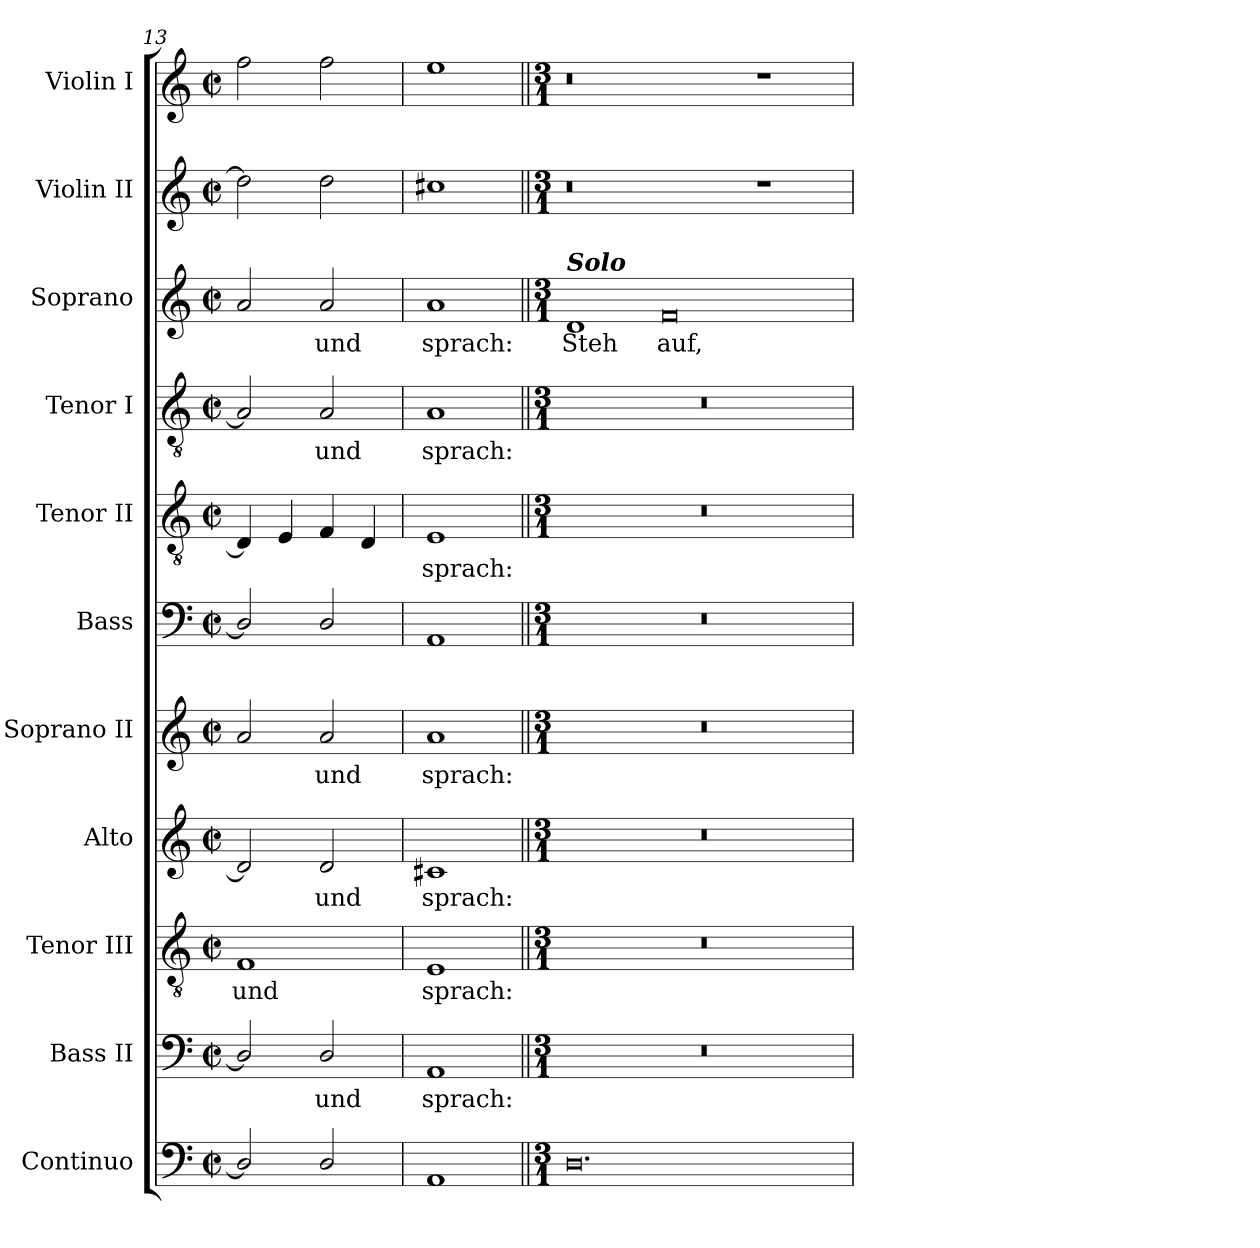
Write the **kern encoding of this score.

**kern	**kern	**text	**kern	**text	**kern	**text	**kern	**text	**kern	**kern	**text	**kern	**text	**kern	**text	**kern	**kern
*part11	*part10	*part10	*part9	*part9	*part8	*part8	*part7	*part7	*part6	*part5	*part5	*part4	*part4	*part3	*part3	*part2	*part1
*staff11	*staff10	*staff10	*staff9	*staff9	*staff8	*staff8	*staff7	*staff7	*staff6	*staff5	*staff5	*staff4	*staff4	*staff3	*staff3	*staff2	*staff1
*I"Continuo	*I"Bass II	*	*I"Tenor III	*	*I"Alto	*	*I"Soprano II	*	*I"Bass	*I"Tenor II	*	*I"Tenor I	*	*I"Soprano	*	*I"Violin II	*I"Violin I
*	*I'B	*	*I'T	*	*I'A	*	*I'S	*	*I'B	*I'T II	*	*I'T I	*	*I'S	*	*I'Vln	*I'Vln
*clefF4	*clefF4	*	*clefGv2	*	*clefG2	*	*clefG2	*	*clefF4	*clefGv2	*	*clefGv2	*	*clefG2	*	*clefG2	*clefG2
*k[]	*k[]	*	*k[]	*	*k[]	*	*k[]	*	*k[]	*k[]	*	*k[]	*	*k[]	*	*k[]	*k[]
*C:	*C:	*	*C:	*	*C:	*	*C:	*	*C:	*C:	*	*C:	*	*C:	*	*C:	*C:
*M2/2	*M2/2	*	*M2/2	*	*M2/2	*	*M2/2	*	*M2/2	*M2/2	*	*M2/2	*	*M2/2	*	*M2/2	*M2/2
*met(c|)	*met(c|)	*	*met(c|)	*	*met(c|)	*	*met(c|)	*	*met(c|)	*met(c|)	*	*met(c|)	*	*met(c|)	*	*met(c|)	*met(c|)
=13	=13	=13	=13	=13	=13	=13	=13	=13	=13	=13	=13	=13	=13	=13	=13	=13	=13
!	!	!	!	!LO:LY:b	!	!	!	!	!	!	!	!	!	!	!	!	!
2D/]	2D/]	.	1F	und	2d]	.	2a	.	2D/]	4D]	.	2A]	.	2a	.	2dd]	2ff
.	.	.	.	.	.	.	.	.	.	4E	.	.	.	.	.	.	.
!	!	!LO:LY:b	!	!	!	!LO:LY:b	!	!LO:LY:b	!	!	!	!	!LO:LY:b	!	!LO:LY:b	!	!
2D/	2D/	und	.	.	2d	und	2a	und	2D/	4F	.	2A	und	2a	und	2dd	2ff
.	.	.	.	.	.	.	.	.	.	4D	.	.	.	.	.	.	.
=14	=14	=14	=14	=14	=14	=14	=14	=14	=14	=14	=14	=14	=14	=14	=14	=14	=14
!	!	!LO:LY:b	!	!LO:LY:b	!	!LO:LY:b	!	!LO:LY:b	!	!	!LO:LY:b	!	!LO:LY:b	!	!LO:LY:b	!	!
1AA	1AA	sprach:	1E	sprach:	1c#X	sprach:	1a	sprach:	1AA	1E	sprach:	1A	sprach:	1a	sprach:	1cc#X	1ee
=15||	=15||	=15||	=15||	=15||	=15||	=15||	=15||	=15||	=15||	=15||	=15||	=15||	=15||	=15||	=15||	=15||	=15||
*M3/1	*M3/1	*	*M3/1	*	*M3/1	*	*M3/1	*	*M3/1	*M3/1	*	*M3/1	*	*M3/1	*	*M3/1	*M3/1
!	!	!	!	!	!	!	!	!	!	!	!	!	!	!LO:TX:a:Bi:t=Solo	!	!	!
!	!LO:N:vis=0	!	!LO:N:vis=0	!	!LO:N:vis=0	!	!LO:N:vis=0	!	!LO:N:vis=0	!LO:N:vis=0	!	!LO:N:vis=0	!	!	!LO:LY:b	!	!
0.D	0.r	.	0.r	.	0.r	.	0.r	.	0.r	0.r	.	0.r	.	1d	Steh	0r	0r
!	!	!	!	!	!	!	!	!	!	!	!	!	!	!	!LO:LY:b	!	!
.	.	.	.	.	.	.	.	.	.	.	.	.	.	0f	auf,	.	.
.	.	.	.	.	.	.	.	.	.	.	.	.	.	.	.	1r	1r
=	=	=	=	=	=	=	=	=	=	=	=	=	=	=	=	=	=
*-	*-	*-	*-	*-	*-	*-	*-	*-	*-	*-	*-	*-	*-	*-	*-	*-	*-
